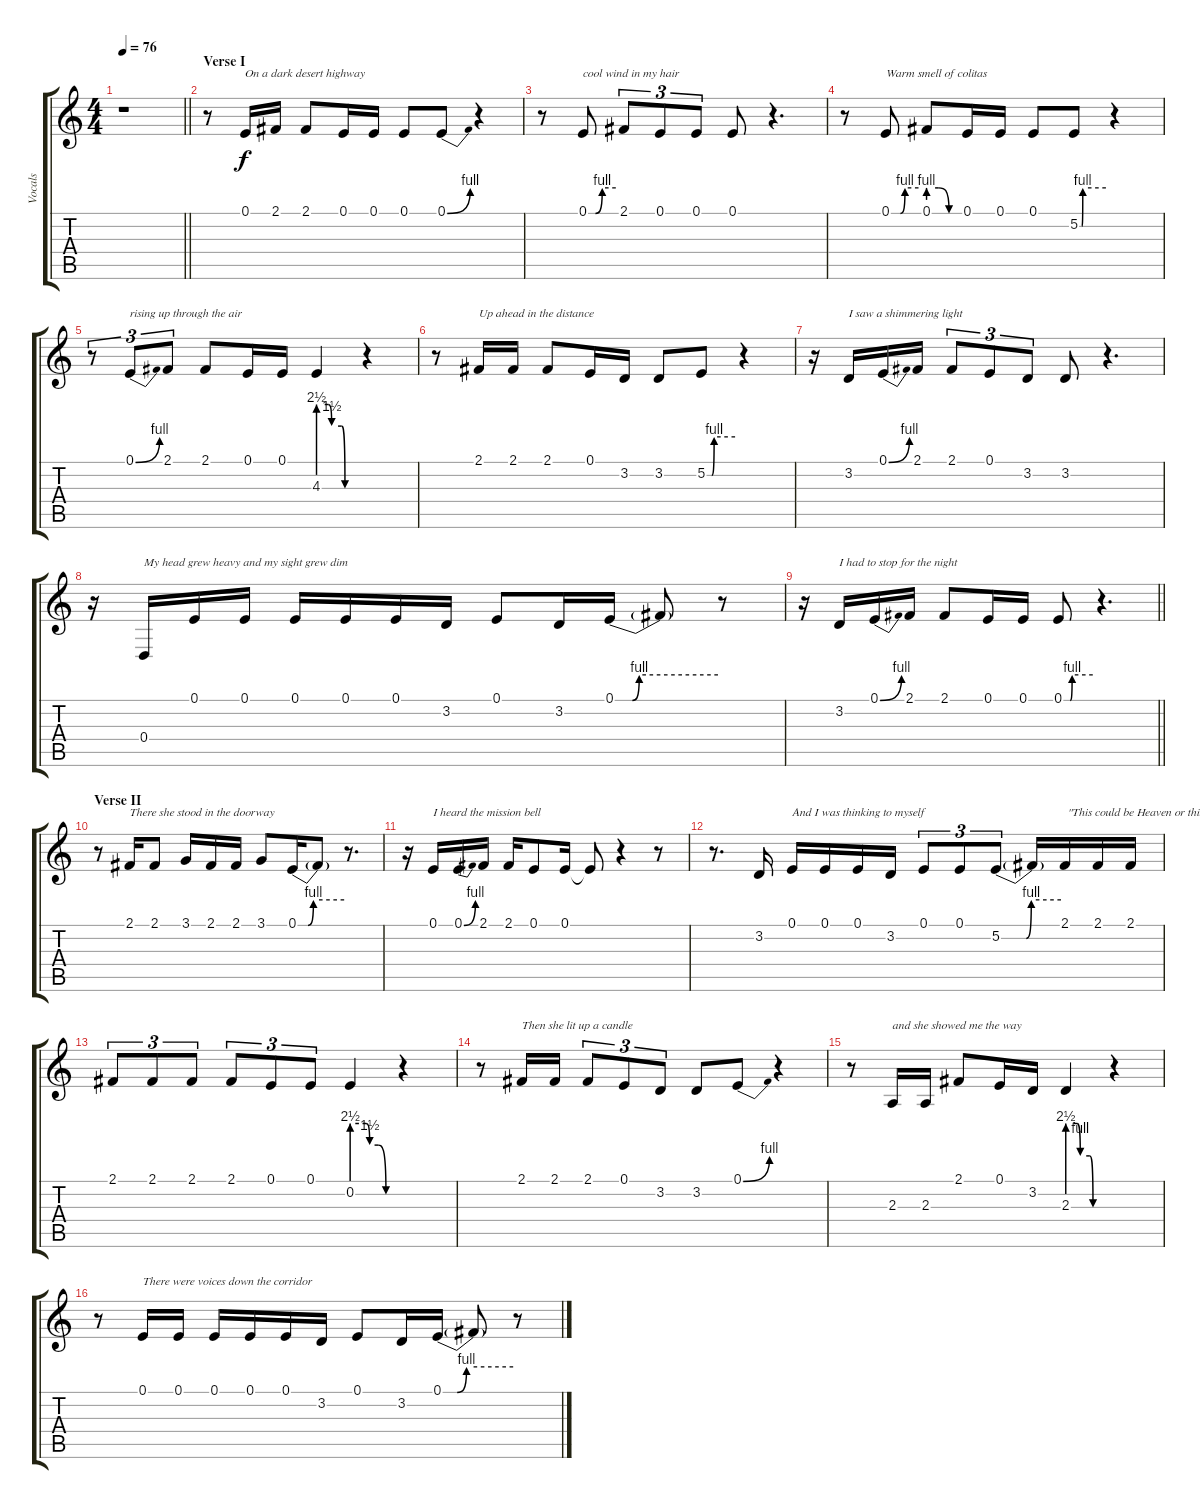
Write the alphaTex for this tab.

\track ("Vocals" "Vocals") {instrument lead2sawtooth}
\staff {score tabs}
\tuning (E4 B3 G3 D3 A2 E2) {hide}
\ts (4 4)
\tempo 76
\clef g2
\barLineRight lightlight
\ks c
r.1{dy f} |
\section ("" "Verse I")
r.8 0.1.16{txt "On a dark desert highway"} 2.1.16 2.1.8 0.1.16 0.1.16 0.1.8 0.1{be (bend 0 0 60 4)}.8 r.4 |
r.8 0.1{be (custom 0 0 15 0 30 4 60 4)}.8{txt "cool wind in my hair"} 2.1.8{tu (3 2)} 0.1.8{tu (3 2)} 0.1.8{tu (3 2)} 0.1.8 r.4{d} |
r.8 0.1{be (custom 0 0 20 0 30 4 60 4)}.8{txt "Warm smell of colitas"} 0.1{be (custom 0 4 20 4 40 0 60 0)}.8 0.1.16 0.1.16 0.1.8 5.2{be (custom 0 0 5 0 7 4 60 4)}.8 r.4 |
r.8{tu (3 2)} 0.1{be (bend 0 0 60 4)}.8{tu (3 2) txt "rising up through the air"} 2.1.8{tu (3 2)} 2.1.8 0.1.16 0.1.16 4.3{be (custom 0 10 15 10 20 6 35 6 40 0 60 0)}.4 r.4 |
r.8 2.1.16{txt "Up ahead in the distance"} 2.1.16 2.1.8 0.1.16 3.2.16 3.2.8 5.2{be (custom 0 0 10 0 15 4 60 4)}.8 r.4 |
r.16 3.2.16{txt "I saw a shimmering light "} 0.1{be (bend 0 0 60 4)}.16 2.1.16 2.1.8{tu (3 2)} 0.1.8{tu (3 2)} 3.2.8{tu (3 2)} 3.2.8 r.4{d} |
r.16 0.4.16{txt "My head grew heavy and my sight grew dim"} 0.1.16 0.1.16 0.1.16 0.1.16 0.1.16 3.2.16 0.1.8 3.2.16 0.1{be (custom 0 0 10 0 14 4 60 4)}.16 0.1{t}.8 r.8 |
\barLineRight lightlight
r.16 3.2.16{txt "I had to stop for the night "} 0.1{be (bend 0 0 60 4)}.16 2.1.16 2.1.8 0.1.16 0.1.16 0.1{be (custom 0 0 13 0 17 4 60 4)}.8 r.4{d} |
\section ("" "Verse II")
r.8 2.1.16{txt "There she stood in the doorway"} 2.1.8 3.1.16 2.1.16 2.1.16 3.1.8 0.1{be (custom 0 0 13 0 20 4 60 4)}.16 0.1{t}.8 r.8{d} |
r.16 0.1.16{txt "I heard the mission bell "} 0.1{be (bend 0 0 60 4)}.16 2.1.16 2.1.16 0.1.8 0.1.16 0.1{t}.8 r.4 r.8 |
r.8{d} 3.2.16 0.1.16{txt "And I was thinking to myself"} 0.1.16 0.1.16 3.2.16 0.1.8{tu (3 2)} 0.1.8{tu (3 2)} 5.2{be (custom 0 0 25 0 30 4 60 4)}.8{tu (3 2)} 5.2{t}.16 2.1.16{txt " \"This could be Heaven or this could be Hell\""} 2.1.16 2.1.16 |
2.1.8{tu (3 2)} 2.1.8{tu (3 2)} 2.1.8{tu (3 2)} 2.1.8{tu (3 2)} 0.1.8{tu (3 2)} 0.1.8{tu (3 2)} 0.2{be (custom 0 10 20 10 25 6 37 6 48 0 60 0)}.4 r.4 |
r.8 2.1.16{txt "Then she lit up a candle"} 2.1.16 2.1.8{tu (3 2)} 0.1.8{tu (3 2)} 3.2.8{tu (3 2)} 3.2.8 0.1{be (bend 0 0 60 4)}.8 r.4 |
r.8 2.3.16{txt "and she showed me the way"} 2.3.16 2.1.8 0.1.16 3.2.16 2.3{be (custom 0 10 15 10 20 4 35 4 40 0 60 0)}.4 r.4 |
r.8 0.1.16{txt "There were voices down the corridor"} 0.1.16 0.1.16 0.1.16 0.1.16 3.2.16 0.1.8 3.2.16 0.1{be (custom 0 0 12 0 20 4 60 4)}.16 0.1{t}.8 r.8
